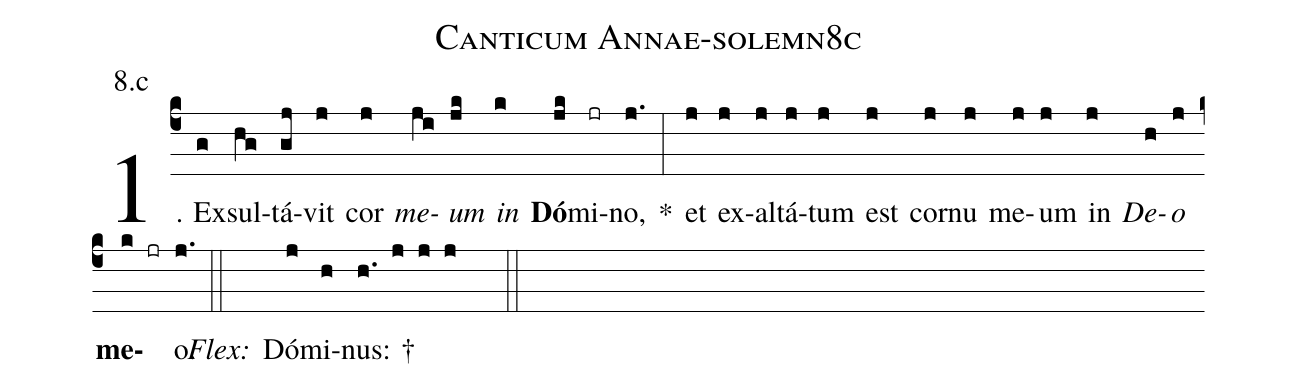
name: Canticum Annae-solemn8c;
annotation: 8.c;
%%
(c4)1. Ex(g)sul(hg)tá(gj)vit(j) cor(j) <i>me</i>(ji)<i>um</i>(jk) <i>in</i>(k) <b>Dó</b>(jk)mi(jr)no,(j.) *(:) et(j) ex(j)al(j)tá(j)tum(j) est(j) cor(j)nu(j) me(j)um(j) in(j) <i>De</i>(h)<i>o</i>(j) <b>me</b>(k jr)o.(j.) (::)
<i>Flex:</i>()  Dó(j)mi(h)nus: †(h. j j j  ::)
